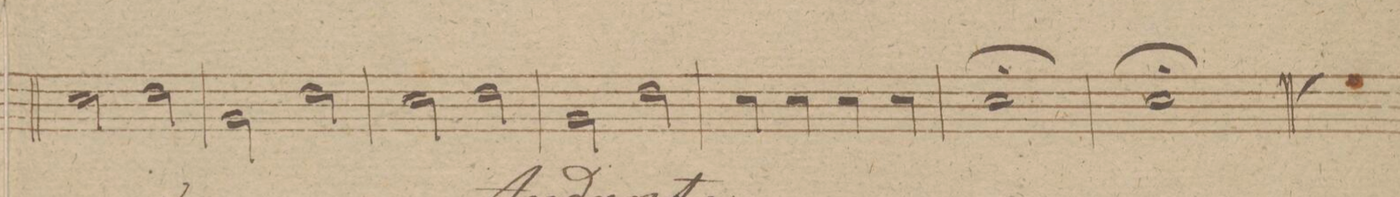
**kern	**dynam
*I"Clarino 1mo in E.	*
*clefG2	*
*k[f#c#g#d#]	*
*met(c|)	*
*M2/2	*
2ee\	.
2ff#\	.
=310	=310
2b\	.
2ff#\	.
=311	=311
2ee\	.
2ff#\	.
=312	=312
2b\	.
2ff#\	.
=313	=313
4ee\	.
4ee\	.
4ee\	.
4ee\	.
=314	=314
1ee\;	.
=315	=315
1ee\;	.
==	==
*-	*-
